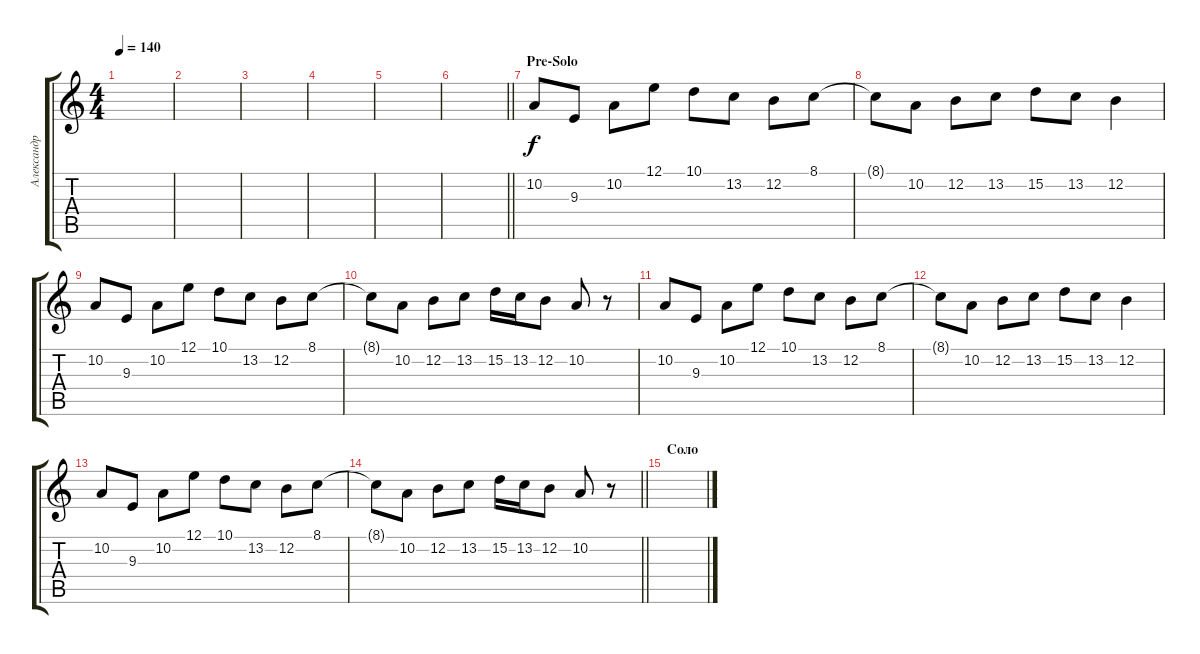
\track ("Александр \"Wish\" Андрюхин" "Александр ") {instrument lead3calliope}
\staff {score tabs}
\tuning (E4 B3 G3 D3 A2 E2) {hide}
\ts (4 4)
\tempo 140
\clef g2
\ks c
|
|
|
|
|
\barLineRight lightlight
|
\section ("" "Pre-Solo")
10.2.8{dy f instrument lead3calliope} 9.3.8 10.2.8 12.1.8 10.1.8 13.2.8 12.2.8 8.1.8 |
8.1{t}.8 10.2.8 12.2.8 13.2.8 15.2.8 13.2.8 12.2.4 |
10.2.8 9.3.8 10.2.8 12.1.8 10.1.8 13.2.8 12.2.8 8.1.8 |
8.1{t}.8 10.2.8 12.2.8 13.2.8 15.2.16 13.2.16 12.2.8 10.2.8 r.8 |
10.2.8 9.3.8 10.2.8 12.1.8 10.1.8 13.2.8 12.2.8 8.1.8 |
8.1{t}.8 10.2.8 12.2.8 13.2.8 15.2.8 13.2.8 12.2.4 |
10.2.8 9.3.8 10.2.8 12.1.8 10.1.8 13.2.8 12.2.8 8.1.8 |
\barLineRight lightlight
8.1{t}.8 10.2.8 12.2.8 13.2.8 15.2.16 13.2.16 12.2.8 10.2.8 r.8 |
\section ("" "Соло")
